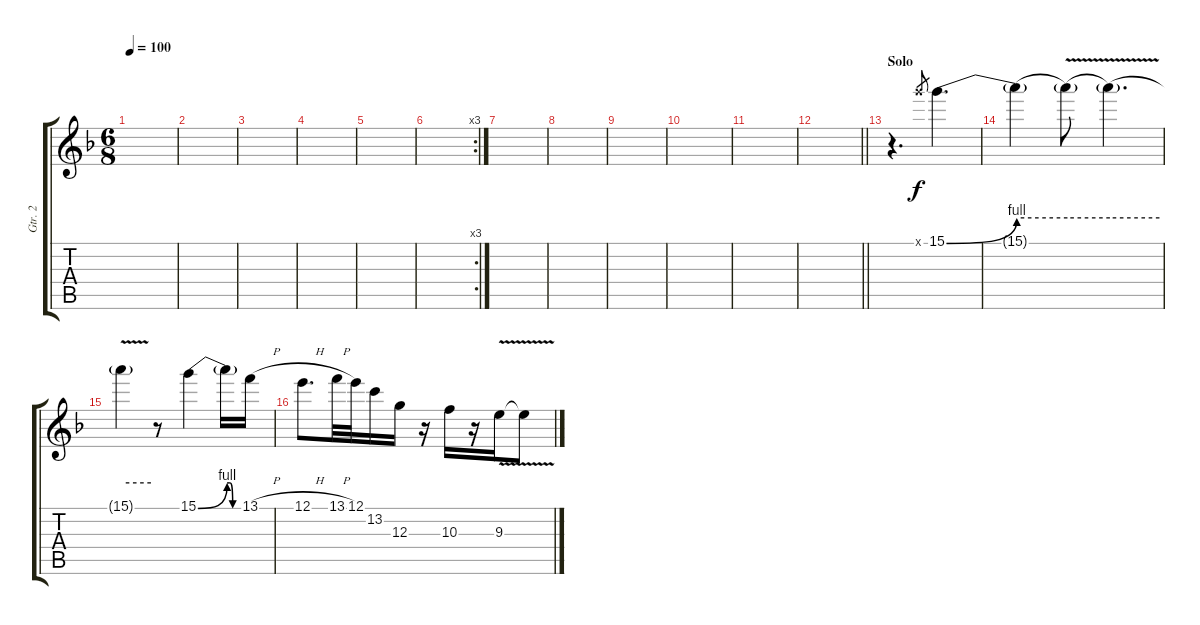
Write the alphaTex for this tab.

\track ("Gtr. 2" "Gtr. 2") {instrument overdrivenguitar}
\staff {score tabs}
\tuning (E4 B3 G3 D3 A2 D2) {hide}
\ts (6 8)
\tempo 100
\clef g2
\ks f
|
|
|
|
|
\rc 3
|
|
|
|
|
|
\barLineRight lightlight
|
\section ("" "Solo")
r.4{d} 15.1{x}.8{gr} 15.1{be (bend 0 0 60 4)}.4{d} |
15.1{be (hold 0 4 60 4) t}.4 15.1{be (hold 0 4 60 4) v t}.8 15.1{be (hold 0 4 60 4) v t}.4{d} |
15.1{be (hold 0 4 60 4) v t}.4{volume 5} r.8{volume 13} 15.1{be (bend 0 0 60 4)}.4 15.1{be (custom 0 4 15 4 30 0 60 0) t}.16 13.1{h}.16 |
12.1{h}.8{d} 13.1{h}.32 12.1.32 13.2.16 12.3.16 r.16 10.3.16 r.16 9.3{v}.16 9.3{v t}.8
